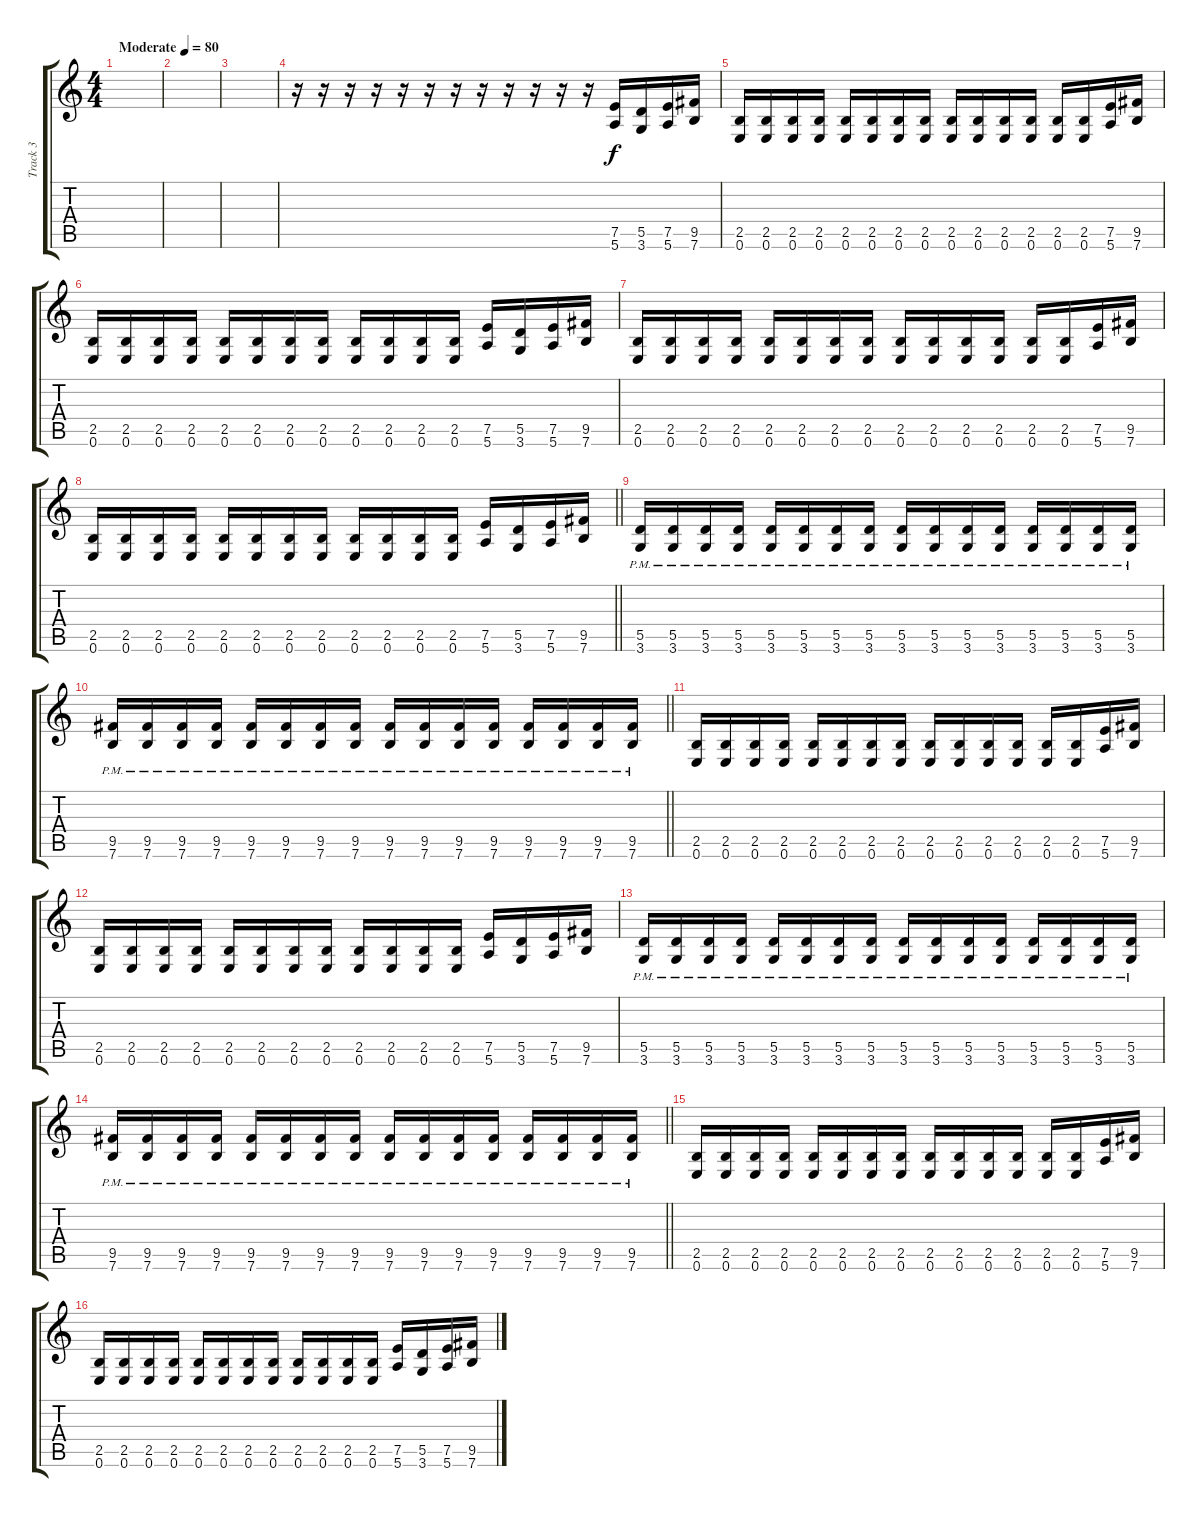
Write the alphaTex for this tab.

\track ("Track 3" "Track 3") {instrument distortionguitar}
\staff {score tabs}
\tuning (E4 B3 G3 D3 A2 E2) {hide}
\ts (4 4)
\tempo (80 "Moderate")
\clef g2
\ks c
|
|
|
r.16 r.16 r.16 r.16 r.16 r.16 r.16 r.16 r.16 r.16 r.16 r.16 (7.5 5.6).16 (5.5 3.6).16 (7.5 5.6).16 (9.5 7.6).16 |
(2.5 0.6).16 (2.5 0.6).16 (2.5 0.6).16 (2.5 0.6).16 (2.5 0.6).16 (2.5 0.6).16 (2.5 0.6).16 (2.5 0.6).16 (2.5 0.6).16 (2.5 0.6).16 (2.5 0.6).16 (2.5 0.6).16 (2.5 0.6).16 (2.5 0.6).16 (7.5 5.6).16 (9.5 7.6).16 |
(2.5 0.6).16 (2.5 0.6).16 (2.5 0.6).16 (2.5 0.6).16 (2.5 0.6).16 (2.5 0.6).16 (2.5 0.6).16 (2.5 0.6).16 (2.5 0.6).16 (2.5 0.6).16 (2.5 0.6).16 (2.5 0.6).16 (7.5 5.6).16 (5.5 3.6).16 (7.5 5.6).16 (9.5 7.6).16 |
(2.5 0.6).16 (2.5 0.6).16 (2.5 0.6).16 (2.5 0.6).16 (2.5 0.6).16 (2.5 0.6).16 (2.5 0.6).16 (2.5 0.6).16 (2.5 0.6).16 (2.5 0.6).16 (2.5 0.6).16 (2.5 0.6).16 (2.5 0.6).16 (2.5 0.6).16 (7.5 5.6).16 (9.5 7.6).16 |
\barLineRight lightlight
(2.5 0.6).16 (2.5 0.6).16 (2.5 0.6).16 (2.5 0.6).16 (2.5 0.6).16 (2.5 0.6).16 (2.5 0.6).16 (2.5 0.6).16 (2.5 0.6).16 (2.5 0.6).16 (2.5 0.6).16 (2.5 0.6).16 (7.5 5.6).16 (5.5 3.6).16 (7.5 5.6).16 (9.5 7.6).16 |
(5.5 3.6{pm}).16 (5.5 3.6{pm}).16 (5.5 3.6{pm}).16 (5.5 3.6{pm}).16 (5.5 3.6{pm}).16 (5.5 3.6{pm}).16 (5.5 3.6{pm}).16 (5.5 3.6{pm}).16 (5.5 3.6{pm}).16 (5.5 3.6{pm}).16 (5.5 3.6{pm}).16 (5.5 3.6{pm}).16 (5.5 3.6{pm}).16 (5.5 3.6{pm}).16 (5.5 3.6{pm}).16 (5.5 3.6{pm}).16 |
\barLineRight lightlight
(9.5{pm} 7.6).16 (9.5{pm} 7.6).16 (9.5{pm} 7.6).16 (9.5{pm} 7.6).16 (9.5{pm} 7.6).16 (9.5{pm} 7.6).16 (9.5{pm} 7.6).16 (9.5{pm} 7.6).16 (9.5{pm} 7.6).16 (9.5{pm} 7.6).16 (9.5{pm} 7.6).16 (9.5{pm} 7.6).16 (9.5{pm} 7.6).16 (9.5{pm} 7.6).16 (9.5{pm} 7.6).16 (9.5{pm} 7.6).16 |
(2.5 0.6).16 (2.5 0.6).16 (2.5 0.6).16 (2.5 0.6).16 (2.5 0.6).16 (2.5 0.6).16 (2.5 0.6).16 (2.5 0.6).16 (2.5 0.6).16 (2.5 0.6).16 (2.5 0.6).16 (2.5 0.6).16 (2.5 0.6).16 (2.5 0.6).16 (7.5 5.6).16 (9.5 7.6).16 |
(2.5 0.6).16 (2.5 0.6).16 (2.5 0.6).16 (2.5 0.6).16 (2.5 0.6).16 (2.5 0.6).16 (2.5 0.6).16 (2.5 0.6).16 (2.5 0.6).16 (2.5 0.6).16 (2.5 0.6).16 (2.5 0.6).16 (7.5 5.6).16 (5.5 3.6).16 (7.5 5.6).16 (9.5 7.6).16 |
(5.5 3.6{pm}).16 (5.5 3.6{pm}).16 (5.5 3.6{pm}).16 (5.5 3.6{pm}).16 (5.5 3.6{pm}).16 (5.5 3.6{pm}).16 (5.5 3.6{pm}).16 (5.5 3.6{pm}).16 (5.5 3.6{pm}).16 (5.5 3.6{pm}).16 (5.5 3.6{pm}).16 (5.5 3.6{pm}).16 (5.5 3.6{pm}).16 (5.5 3.6{pm}).16 (5.5 3.6{pm}).16 (5.5 3.6{pm}).16 |
\barLineRight lightlight
(9.5{pm} 7.6).16 (9.5{pm} 7.6).16 (9.5{pm} 7.6).16 (9.5{pm} 7.6).16 (9.5{pm} 7.6).16 (9.5{pm} 7.6).16 (9.5{pm} 7.6).16 (9.5{pm} 7.6).16 (9.5{pm} 7.6).16 (9.5{pm} 7.6).16 (9.5{pm} 7.6).16 (9.5{pm} 7.6).16 (9.5{pm} 7.6).16 (9.5{pm} 7.6).16 (9.5{pm} 7.6).16 (9.5{pm} 7.6).16 |
(2.5 0.6).16 (2.5 0.6).16 (2.5 0.6).16 (2.5 0.6).16 (2.5 0.6).16 (2.5 0.6).16 (2.5 0.6).16 (2.5 0.6).16 (2.5 0.6).16 (2.5 0.6).16 (2.5 0.6).16 (2.5 0.6).16 (2.5 0.6).16 (2.5 0.6).16 (7.5 5.6).16 (9.5 7.6).16 |
(2.5 0.6).16 (2.5 0.6).16 (2.5 0.6).16 (2.5 0.6).16 (2.5 0.6).16 (2.5 0.6).16 (2.5 0.6).16 (2.5 0.6).16 (2.5 0.6).16 (2.5 0.6).16 (2.5 0.6).16 (2.5 0.6).16 (7.5 5.6).16 (5.5 3.6).16 (7.5 5.6).16 (9.5 7.6).16
